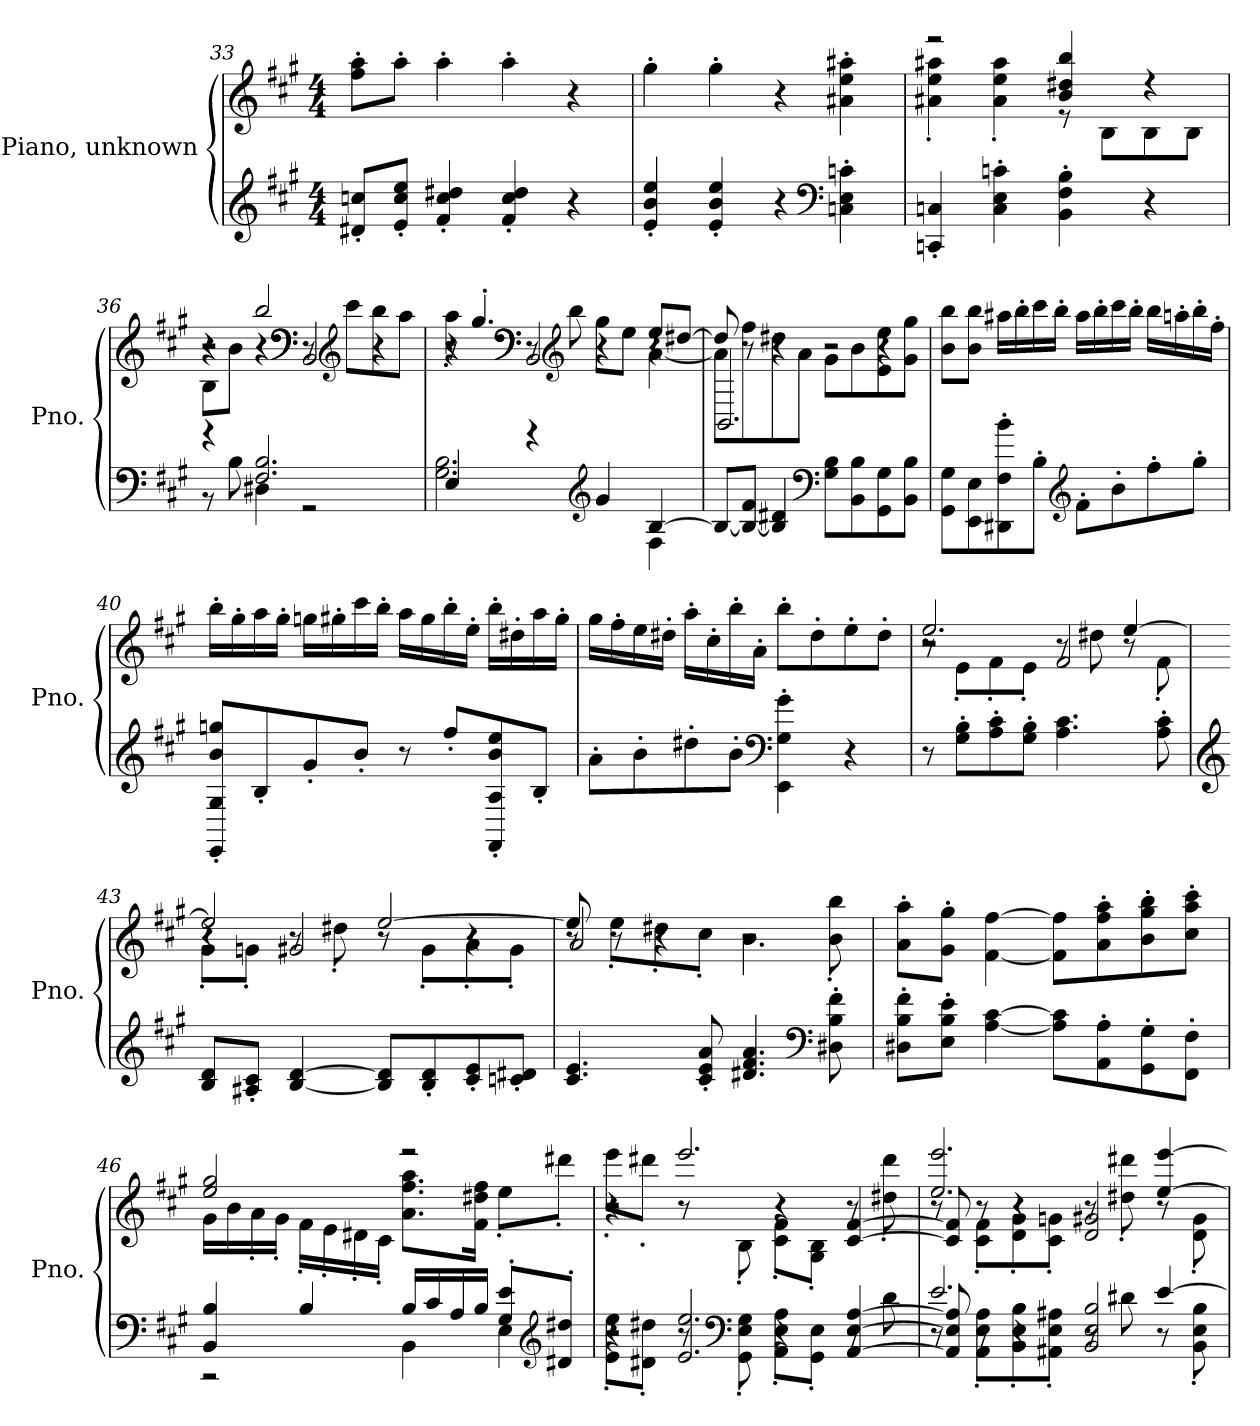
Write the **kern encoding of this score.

**kern	**kern
*part1	*part1
*staff2	*staff1
*I"Piano, unknown	*
*I'Pno.	*
!!LO:LB:g=z
*clefG2	*clefG2
*k[f#c#g#]	*k[f#c#g#]
*M4/4	*M4/4
=33	=33
8d#X/' 8ccn/'L	8ff#\' 8aa\'L
8e/' 8cc/' 8ee/'J	8aa'\J
4f#/' 4cc/' 4dd#X/'	4aa'\
4f#/' 4cc/' 4dd#/'	4aa'\
4r	4r
=34	=34
4e/' 4b/' 4ee/'	4gg#'\
4e/' 4b/' 4ee/'	4gg#'\
4r	4r
*clefF4	*
4Cn\' 4E\' 4cn\'	4a#X\' 4ee\' 4aa#X\'
=35	=35
*	*^
4CCn/' 4Cn/'	2r	4a#X\' 4ee\' 4aa#X\'
4C\' 4E\' 4cn\'	.	4a#\' 4ee\' 4aa#\'
4BB\' 4F#\' 4B\'	4b/ 4dd#X/ 4bb/	8r
.	.	8B\L
4r	4r	8B\
.	.	8B\J
=36	=36	=36
*^	*	*^
4r	8r	4r	8B\L	2r
.	8B\	.	8b\J	.
2.F#/ 2.B/	4D#X\	2bb/	4r	.
*	*	*clefF4	*	*
.	2r	.	8r	2BB/
*	*	*clefG2	*	*
.	.	.	8ccc#\L	.
.	.	4r	8bb\	.
.	.	.	8aa\J	.
!!LO:PB:g=z	!!	!!
=37	=37	=37	=37	=37
4E/	2.G#\ 2.B\	8r	4aa'\	4r
.	.	4.gg#'/	.	.
*	*	*clefF4	*	*
4r	.	.	8r	2BB/
*	*	*clefG2	*	*
.	.	.	8bb\	.
*clefG2	*	*	*	*
4g#/	.	4r	8gg#\L	.
.	.	.	8ee\J	.
[4B/	4F#\	8ee/L	[4a\	4r
.	.	[8dd#X/J	.	.
*v	*v	*	*	*
=38	=38	=38	=38
8B/L_	8dd#/]	8a\L]	2.BB/
8B/_ 8f#/J	8r	8ff#\	.
4B/] 4d#X/	4r	8dd#X\	.
.	.	8a\J	.
*clefF4	*	*	*
8G#\ 8B\L	2r	8g#\L	.
8BB\ 8B\	.	8b\	.
8GG#\ 8G#\	.	8e\ 8ee\	4r
8BB\ 8B\J	.	8g#\ 8gg#\J	.
*	*v	*v	*v
!!LO:LB:g=z
=39	=39
8GG#\ 8G#\L	8b\ 8bb\L
8EE\ 8E\	8b\ 8bb\J
8DD#X\' 8F#\' 8b\'	16aa#X\LL
.	16bb'\
8B'\J	16ccc#\
.	16bb'\JJ
*clefG2	*
8f#'\L	16aa#\LL
.	16bb'\
8b'\	16ccc#\
.	16bb'\JJ
8ff#'\	16bb\LL
.	16aan'\
8gg#'\J	16bb'\
.	16ff#'\JJ
=40	=40
8EE/' 8G#/' 8b/' 8ggn/'L	16bb'\LL
.	16gg#'\
8B'/	16aa\
.	16gg#'\JJ
8g#'/	16ggn\LL
.	16gg#X'\
8b'/J	16ccc#\
.	16bb'\JJ
8r	16aa\LL
.	16gg#\
8ff#'/L	16bb'\
.	16ee'\JJ
8FF#/' 8A/' 8b/' 8ee/'	16bb'\LL
.	16dd#X'\
8B'/J	16aa\
.	16gg#'\JJ
!!LO:LB:g=z
=41	=41
8a'\L	16gg#\LL
.	16ff#'\
8b'\	16ee\
.	16dd#X'\JJ
8dd#X'\	16aa'\LL
.	16cc#'\
8b'\J	16bb'\
.	16a'\JJ
*clefF4	*
4EE\' 4G#\' 4g#\'	8bb'\L
.	8dd#'\
4r	8ee'\
.	8dd#'\J
=42	=42
*	*^
*	*	*^
8r	2.ee/	8r	2r
8G#\' 8B\'L	.	8e'\L	.
8A\' 8c#\'	.	8f#'\	.
8G#\' 8B\'J	.	8e'\J	.
4.A\ 4.c#\	.	8r	2f#/
.	.	8dd#X\	.
.	[4ee/	8r	.
8A\' 8c#\'	.	8f#'\	.
=43	=43	=43	=43
*clefG2	*	*	*
8B/ 8d/L	2ee/]	8g#'\L	4r
8A#X/' 8c#/'J	.	8gn'\J	.
[4B/ [4d/	.	8r	2g#X/
.	.	8dd#X'\	.
8B/] 8d/]L	[2ee/	8r	.
8B/' 8d/'	.	8g#'\L	.
8c#/' 8e/'	.	8a'\	4r
8cn/' 8d#X/'J	.	8g#'\J	.
!!LO:LB:g=z	!!	!!
=44	=44	=44	=44
4.c#/ 4.e/	8ee/]	8r	2a/
.	8r	8ee'\L	.
.	4r	8dd#X'\	.
8c#/' 8e/' 8a/'	.	8cc#'\J	.
4.d#X/ 4.f#/ 4.a/	2r	4.b\	2r
*clefF4	*	*	*
8D#X\' 8B\' 8f#\'	.	8b\' 8bb\'	.
*	*v	*v	*v
=45	=45
8D#X\' 8B\' 8f#\'L	8a\' 8aa\'L
8E\' 8B\' 8e\'J	8g#\' 8gg#\'J
[4A\ [4c#\	[4f#\ [4ff#\
8A\] 8c#\]L	8f#\] 8ff#\]L
8AA\' 8A\'	8a\' 8ff#\' 8aa\'
8GG#\' 8G#\'	8b\' 8gg#\' 8bb\'
8FF#\' 8F#\'J	8cc#\' 8aa\' 8ccc#\'J
=46	=46
*^	*^
4BB/ 4B/	2r	2ee/ 2gg#/	16g#\LL
.	.	.	16b\
.	.	.	16a'\
.	.	.	16g#'\JJ
4B/	.	.	16f#'\LL
.	.	.	16e'\
.	.	.	16d#X'\
.	.	.	16c#'\JJ
16B/LL	4BB\	2r	8.a\ 8.ff#\ 8.aa\L
16c#/	.	.	.
16A/	.	.	.
16B/JJ	.	.	16f#\ 16dd#X\ 16ff#\Jk
8G#/' 8e/'L	4E\	.	8ee'\L
*clefG2	*	*	*
8d#X/' 8dd#X/'J	.	.	8ddd#X'\J
!!LO:LB:g=z
=47	=47	=47	=47
*	*^	*	*^
4r	8e\' 8ee\'L	2r	4r	8eee'\L	2r
.	8d#X\' 8dd#X\'J	.	.	8ddd#X'\J	.
2.e/ 2.ee/	8r	.	2.eee/	8r	.
*clefF4	*	*	*	*	*
.	8GG#\' 8E\' 8G#\'	.	.	8B'\	.
.	8AA\' 8E\' 8A\'L	4r	.	8c#\' 8f#\'L	4r
.	8GG#\' 8E\'J	.	.	8G#\' 8B\'J	.
.	8r	[4AA/ [4E/ [4A/	.	8r	[4c#/ [4f#/
.	8d#\	.	.	8dd#X\' 8ddd#\'	.
=48	=48	=48	=48	=48	=48
2.e/	8r	8AA/] 8E/] 8A/]	2.ee/ 2.eee/	8r	8c#/] 8f#/]
.	8AA\' 8E\' 8A\'L	8r	.	8c#\' 8f#\'L	8r
.	8BB\' 8E\' 8B\'	4r	.	8d\' 8g#\'	4r
.	8AA#X\' 8E\' 8A#X\'J	.	.	8c#\' 8gn\'J	.
.	8r	2BB/ 2E/ 2B/	.	8r	2d/ 2g#X/
.	8d#X\	.	.	8dd#X\' 8ddd#X\'	.
[4e/	8r	.	[4ee/ [4eee/	8r	.
.	8BB\' 8E\' 8B\'	.	.	8d\' 8g#\'	.
*v	*v	*v	*	*	*
*	*v	*v	*v
=	=
*-	*-
